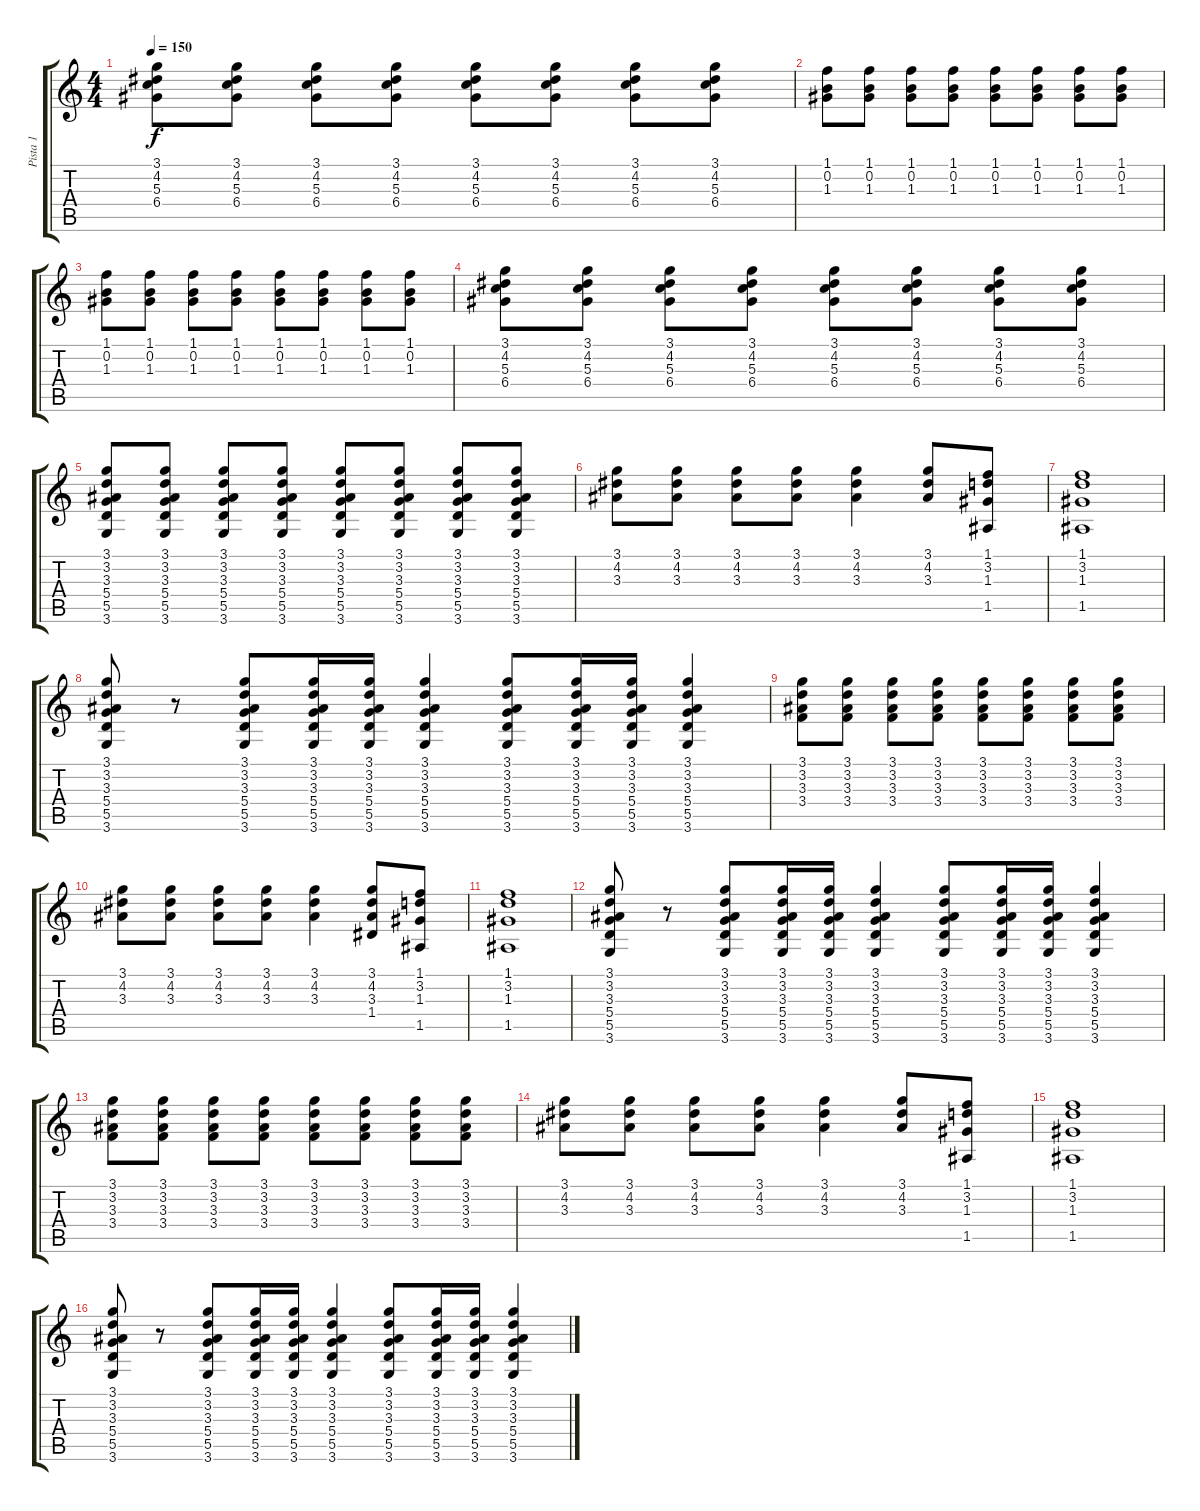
\track ("Pista 1" "Pista 1") {instrument acousticguitarsteel}
\staff {score tabs}
\tuning (E4 B3 G3 D3 A2 E2) {hide}
\ts (4 4)
\tempo 150
\clef g2
\ks c
(3.1 4.2 5.3 6.4).8{dy f} (3.1 4.2 5.3 6.4).8 (3.1 4.2 5.3 6.4).8 (3.1 4.2 5.3 6.4).8 (3.1 4.2 5.3 6.4).8 (3.1 4.2 5.3 6.4).8 (3.1 4.2 5.3 6.4).8 (3.1 4.2 5.3 6.4).8 |
(1.1 0.2 1.3).8 (1.1 0.2 1.3).8 (1.1 0.2 1.3).8 (1.1 0.2 1.3).8 (1.1 0.2 1.3).8 (1.1 0.2 1.3).8 (1.1 0.2 1.3).8 (1.1 0.2 1.3).8 |
(1.1 0.2 1.3).8 (1.1 0.2 1.3).8 (1.1 0.2 1.3).8 (1.1 0.2 1.3).8 (1.1 0.2 1.3).8 (1.1 0.2 1.3).8 (1.1 0.2 1.3).8 (1.1 0.2 1.3).8 |
(3.1 4.2 5.3 6.4).8 (3.1 4.2 5.3 6.4).8 (3.1 4.2 5.3 6.4).8 (3.1 4.2 5.3 6.4).8 (3.1 4.2 5.3 6.4).8 (3.1 4.2 5.3 6.4).8 (3.1 4.2 5.3 6.4).8 (3.1 4.2 5.3 6.4).8 |
(3.1 3.2 3.3 5.4 5.5 3.6).8 (3.1 3.2 3.3 5.4 5.5 3.6).8 (3.1 3.2 3.3 5.4 5.5 3.6).8 (3.1 3.2 3.3 5.4 5.5 3.6).8 (3.1 3.2 3.3 5.4 5.5 3.6).8 (3.1 3.2 3.3 5.4 5.5 3.6).8 (3.1 3.2 3.3 5.4 5.5 3.6).8 (3.1 3.2 3.3 5.4 5.5 3.6).8 |
(3.1 4.2 3.3).8 (3.1 4.2 3.3).8 (3.1 4.2 3.3).8 (3.1 4.2 3.3).8 (3.1 4.2 3.3).4 (3.1 4.2 3.3).8 (1.1 3.2 1.3 1.5).8 |
(1.1 3.2 1.3 1.5).1 |
(3.1 3.2 3.3 5.4 5.5 3.6).8 r.8 (3.1 3.2 3.3 5.4 5.5 3.6).8 (3.1 3.2 3.3 5.4 5.5 3.6).16 (3.1 3.2 3.3 5.4 5.5 3.6).16 (3.1 3.2 3.3 5.4 5.5 3.6).4 (3.1 3.2 3.3 5.4 5.5 3.6).8 (3.1 3.2 3.3 5.4 5.5 3.6).16 (3.1 3.2 3.3 5.4 5.5 3.6).16 (3.1 3.2 3.3 5.4 5.5 3.6).4 |
(3.1 3.2 3.3 3.4).8 (3.1 3.2 3.3 3.4).8 (3.1 3.2 3.3 3.4).8 (3.1 3.2 3.3 3.4).8 (3.1 3.2 3.3 3.4).8 (3.1 3.2 3.3 3.4).8 (3.1 3.2 3.3 3.4).8 (3.1 3.2 3.3 3.4).8 |
(3.1 4.2 3.3).8 (3.1 4.2 3.3).8 (3.1 4.2 3.3).8 (3.1 4.2 3.3).8 (3.1 4.2 3.3).4 (3.1 4.2 3.3 1.4).8 (1.1 3.2 1.3 1.5).8 |
(1.1 3.2 1.3 1.5).1 |
(3.1 3.2 3.3 5.4 5.5 3.6).8 r.8 (3.1 3.2 3.3 5.4 5.5 3.6).8 (3.1 3.2 3.3 5.4 5.5 3.6).16 (3.1 3.2 3.3 5.4 5.5 3.6).16 (3.1 3.2 3.3 5.4 5.5 3.6).4 (3.1 3.2 3.3 5.4 5.5 3.6).8 (3.1 3.2 3.3 5.4 5.5 3.6).16 (3.1 3.2 3.3 5.4 5.5 3.6).16 (3.1 3.2 3.3 5.4 5.5 3.6).4 |
(3.1 3.2 3.3 3.4).8 (3.1 3.2 3.3 3.4).8 (3.1 3.2 3.3 3.4).8 (3.1 3.2 3.3 3.4).8 (3.1 3.2 3.3 3.4).8 (3.1 3.2 3.3 3.4).8 (3.1 3.2 3.3 3.4).8 (3.1 3.2 3.3 3.4).8 |
(3.1 4.2 3.3).8 (3.1 4.2 3.3).8 (3.1 4.2 3.3).8 (3.1 4.2 3.3).8 (3.1 4.2 3.3).4 (3.1 4.2 3.3).8 (1.1 3.2 1.3 1.5).8 |
(1.1 3.2 1.3 1.5).1 |
(3.1 3.2 3.3 5.4 5.5 3.6).8 r.8 (3.1 3.2 3.3 5.4 5.5 3.6).8 (3.1 3.2 3.3 5.4 5.5 3.6).16 (3.1 3.2 3.3 5.4 5.5 3.6).16 (3.1 3.2 3.3 5.4 5.5 3.6).4 (3.1 3.2 3.3 5.4 5.5 3.6).8 (3.1 3.2 3.3 5.4 5.5 3.6).16 (3.1 3.2 3.3 5.4 5.5 3.6).16 (3.1 3.2 3.3 5.4 5.5 3.6).4
